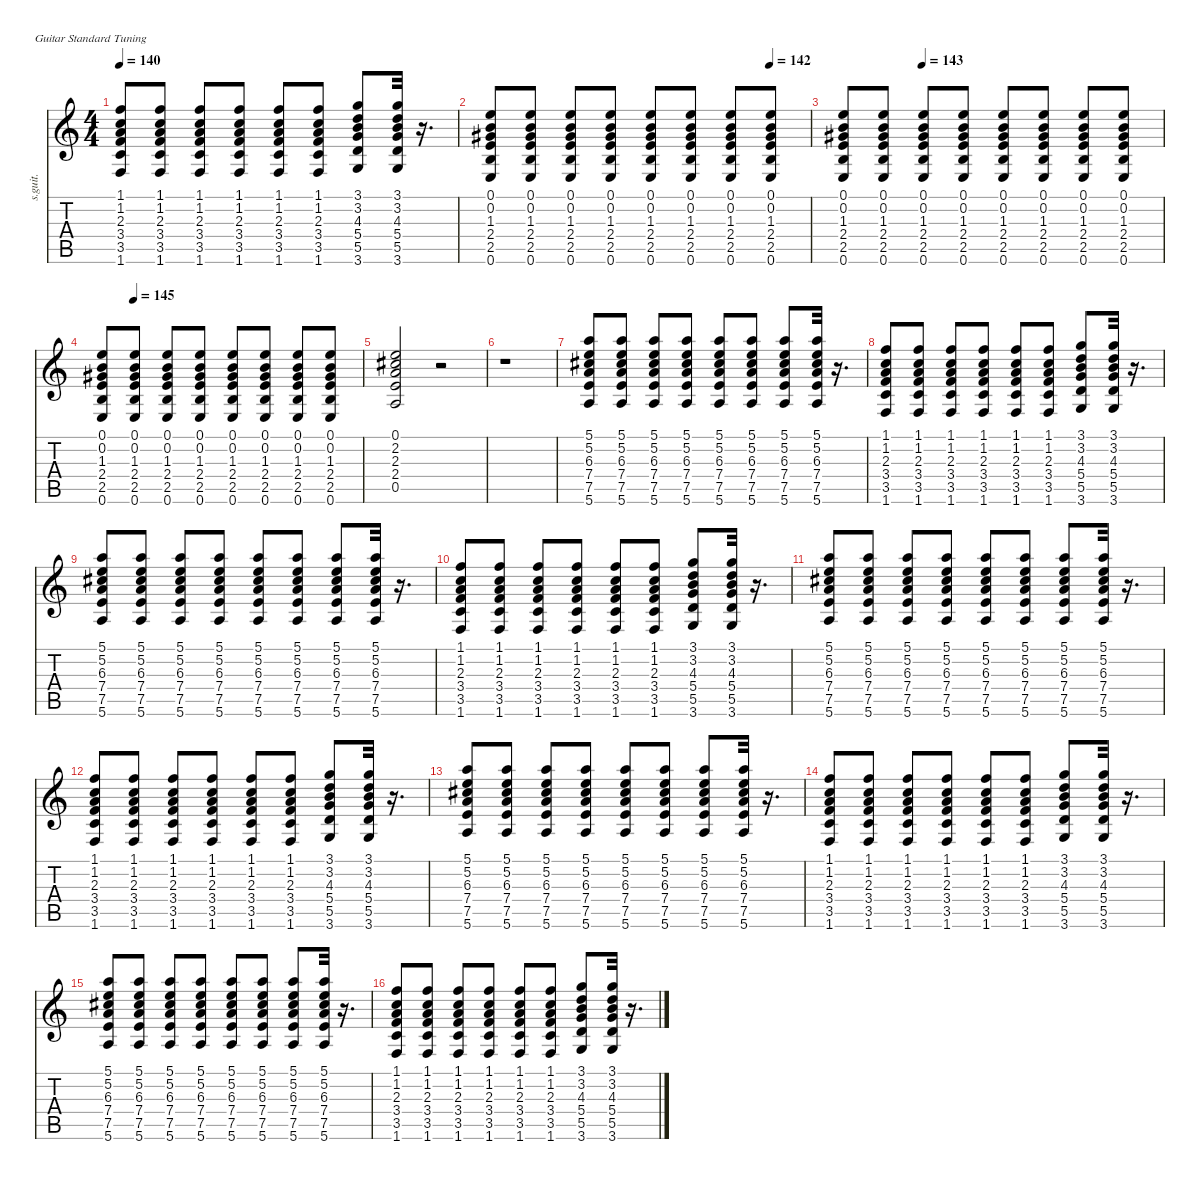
\defaultSystemsLayout 4
\hideDynamics
\bracketExtendMode nobrackets
\otherSystemsTrackNameOrientation horizontal
\track ("12-String Guitar" "s.guit.") {instrument acousticguitarsteel}
\staff {score tabs}
\tuning (E4 B3 G3 D3 A2 E2)
\ts (4 4)
\tempo 140
\clef g2
\ks c
(1.1 1.2 2.3 3.4 3.5 1.6).8{dy f} (1.1 1.2 2.3 3.4 3.5 1.6).8 (1.1 1.2 2.3 3.4 3.5 1.6).8 (1.1 1.2 2.3 3.4 3.5 1.6).8 (1.1 1.2 2.3 3.4 3.5 1.6).8 (1.1 1.2 2.3 3.4 3.5 1.6).8 (3.1 3.2 4.3 5.4 5.5 3.6).8 (3.1 3.2 4.3 5.4 5.5 3.6).32 r.16{d} |
\tempo (142 0.875)
(0.1 0.2 1.3{acc #} 2.4 2.5 0.6).8 (0.1 0.2 1.3{acc #} 2.4 2.5 0.6).8 (0.1 0.2 1.3{acc #} 2.4 2.5 0.6).8 (0.1 0.2 1.3{acc #} 2.4 2.5 0.6).8 (0.1 0.2 1.3{acc #} 2.4 2.5 0.6).8 (0.1 0.2 1.3{acc #} 2.4 2.5 0.6).8 (0.1 0.2 1.3{acc #} 2.4 2.5 0.6).8 (0.1 0.2 1.3{acc #} 2.4 2.5 0.6).8 |
\tempo (143 0.25)
(0.1 0.2 1.3{acc #} 2.4 2.5 0.6).8 (0.1 0.2 1.3{acc #} 2.4 2.5 0.6).8 (0.1 0.2 1.3{acc #} 2.4 2.5 0.6).8 (0.1 0.2 1.3{acc #} 2.4 2.5 0.6).8 (0.1 0.2 1.3{acc #} 2.4 2.5 0.6).8 (0.1 0.2 1.3{acc #} 2.4 2.5 0.6).8 (0.1 0.2 1.3{acc #} 2.4 2.5 0.6).8 (0.1 0.2 1.3{acc #} 2.4 2.5 0.6).8 |
\tempo (145 0.125)
(0.1 0.2 1.3{acc #} 2.4 2.5 0.6).8 (0.1 0.2 1.3{acc #} 2.4 2.5 0.6).8 (0.1 0.2 1.3{acc #} 2.4 2.5 0.6).8 (0.1 0.2 1.3{acc #} 2.4 2.5 0.6).8 (0.1 0.2 1.3{acc #} 2.4 2.5 0.6).8 (0.1 0.2 1.3{acc #} 2.4 2.5 0.6).8 (0.1 0.2 1.3{acc #} 2.4 2.5 0.6).8 (0.1 0.2 1.3{acc #} 2.4 2.5 0.6).8 |
(0.1 2.2{acc #} 2.3 2.4 0.5).2{dy fff} r.2 |
r.1 |
(5.1 5.2 6.3{acc #} 7.4 7.5 5.6).8{dy f} (5.1 5.2 6.3{acc #} 7.4 7.5 5.6).8 (5.1 5.2 6.3{acc #} 7.4 7.5 5.6).8 (5.1 5.2 6.3{acc #} 7.4 7.5 5.6).8 (5.1 5.2 6.3{acc #} 7.4 7.5 5.6).8 (5.1 5.2 6.3{acc #} 7.4 7.5 5.6).8 (5.1 5.2 6.3{acc #} 7.4 7.5 5.6).8 (5.1 5.2 6.3{acc #} 7.4 7.5 5.6).32 r.16{d} |
(1.1 1.2 2.3 3.4 3.5 1.6).8 (1.1 1.2 2.3 3.4 3.5 1.6).8 (1.1 1.2 2.3 3.4 3.5 1.6).8 (1.1 1.2 2.3 3.4 3.5 1.6).8 (1.1 1.2 2.3 3.4 3.5 1.6).8 (1.1 1.2 2.3 3.4 3.5 1.6).8 (3.1 3.2 4.3 5.4 5.5 3.6).8 (3.1 3.2 4.3 5.4 5.5 3.6).32 r.16{d} |
(5.1 5.2 6.3{acc #} 7.4 7.5 5.6).8 (5.1 5.2 6.3{acc #} 7.4 7.5 5.6).8 (5.1 5.2 6.3{acc #} 7.4 7.5 5.6).8 (5.1 5.2 6.3{acc #} 7.4 7.5 5.6).8 (5.1 5.2 6.3{acc #} 7.4 7.5 5.6).8 (5.1 5.2 6.3{acc #} 7.4 7.5 5.6).8 (5.1 5.2 6.3{acc #} 7.4 7.5 5.6).8 (5.1 5.2 6.3{acc #} 7.4 7.5 5.6).32 r.16{d} |
(1.1 1.2 2.3 3.4 3.5 1.6).8 (1.1 1.2 2.3 3.4 3.5 1.6).8 (1.1 1.2 2.3 3.4 3.5 1.6).8 (1.1 1.2 2.3 3.4 3.5 1.6).8 (1.1 1.2 2.3 3.4 3.5 1.6).8 (1.1 1.2 2.3 3.4 3.5 1.6).8 (3.1 3.2 4.3 5.4 5.5 3.6).8 (3.1 3.2 4.3 5.4 5.5 3.6).32 r.16{d} |
(5.1 5.2 6.3{acc #} 7.4 7.5 5.6).8 (5.1 5.2 6.3{acc #} 7.4 7.5 5.6).8 (5.1 5.2 6.3{acc #} 7.4 7.5 5.6).8 (5.1 5.2 6.3{acc #} 7.4 7.5 5.6).8 (5.1 5.2 6.3{acc #} 7.4 7.5 5.6).8 (5.1 5.2 6.3{acc #} 7.4 7.5 5.6).8 (5.1 5.2 6.3{acc #} 7.4 7.5 5.6).8 (5.1 5.2 6.3{acc #} 7.4 7.5 5.6).32 r.16{d} |
(1.1 1.2 2.3 3.4 3.5 1.6).8 (1.1 1.2 2.3 3.4 3.5 1.6).8 (1.1 1.2 2.3 3.4 3.5 1.6).8 (1.1 1.2 2.3 3.4 3.5 1.6).8 (1.1 1.2 2.3 3.4 3.5 1.6).8 (1.1 1.2 2.3 3.4 3.5 1.6).8 (3.1 3.2 4.3 5.4 5.5 3.6).8 (3.1 3.2 4.3 5.4 5.5 3.6).32 r.16{d} |
(5.1 5.2 6.3{acc #} 7.4 7.5 5.6).8 (5.1 5.2 6.3{acc #} 7.4 7.5 5.6).8 (5.1 5.2 6.3{acc #} 7.4 7.5 5.6).8 (5.1 5.2 6.3{acc #} 7.4 7.5 5.6).8 (5.1 5.2 6.3{acc #} 7.4 7.5 5.6).8 (5.1 5.2 6.3{acc #} 7.4 7.5 5.6).8 (5.1 5.2 6.3{acc #} 7.4 7.5 5.6).8 (5.1 5.2 6.3{acc #} 7.4 7.5 5.6).32 r.16{d} |
(1.1 1.2 2.3 3.4 3.5 1.6).8 (1.1 1.2 2.3 3.4 3.5 1.6).8 (1.1 1.2 2.3 3.4 3.5 1.6).8 (1.1 1.2 2.3 3.4 3.5 1.6).8 (1.1 1.2 2.3 3.4 3.5 1.6).8 (1.1 1.2 2.3 3.4 3.5 1.6).8 (3.1 3.2 4.3 5.4 5.5 3.6).8 (3.1 3.2 4.3 5.4 5.5 3.6).32 r.16{d} |
(5.1 5.2 6.3{acc #} 7.4 7.5 5.6).8 (5.1 5.2 6.3{acc #} 7.4 7.5 5.6).8 (5.1 5.2 6.3{acc #} 7.4 7.5 5.6).8 (5.1 5.2 6.3{acc #} 7.4 7.5 5.6).8 (5.1 5.2 6.3{acc #} 7.4 7.5 5.6).8 (5.1 5.2 6.3{acc #} 7.4 7.5 5.6).8 (5.1 5.2 6.3{acc #} 7.4 7.5 5.6).8 (5.1 5.2 6.3{acc #} 7.4 7.5 5.6).32 r.16{d} |
(1.1 1.2 2.3 3.4 3.5 1.6).8 (1.1 1.2 2.3 3.4 3.5 1.6).8 (1.1 1.2 2.3 3.4 3.5 1.6).8 (1.1 1.2 2.3 3.4 3.5 1.6).8 (1.1 1.2 2.3 3.4 3.5 1.6).8 (1.1 1.2 2.3 3.4 3.5 1.6).8 (3.1 3.2 4.3 5.4 5.5 3.6).8 (3.1 3.2 4.3 5.4 5.5 3.6).32 r.16{d}
